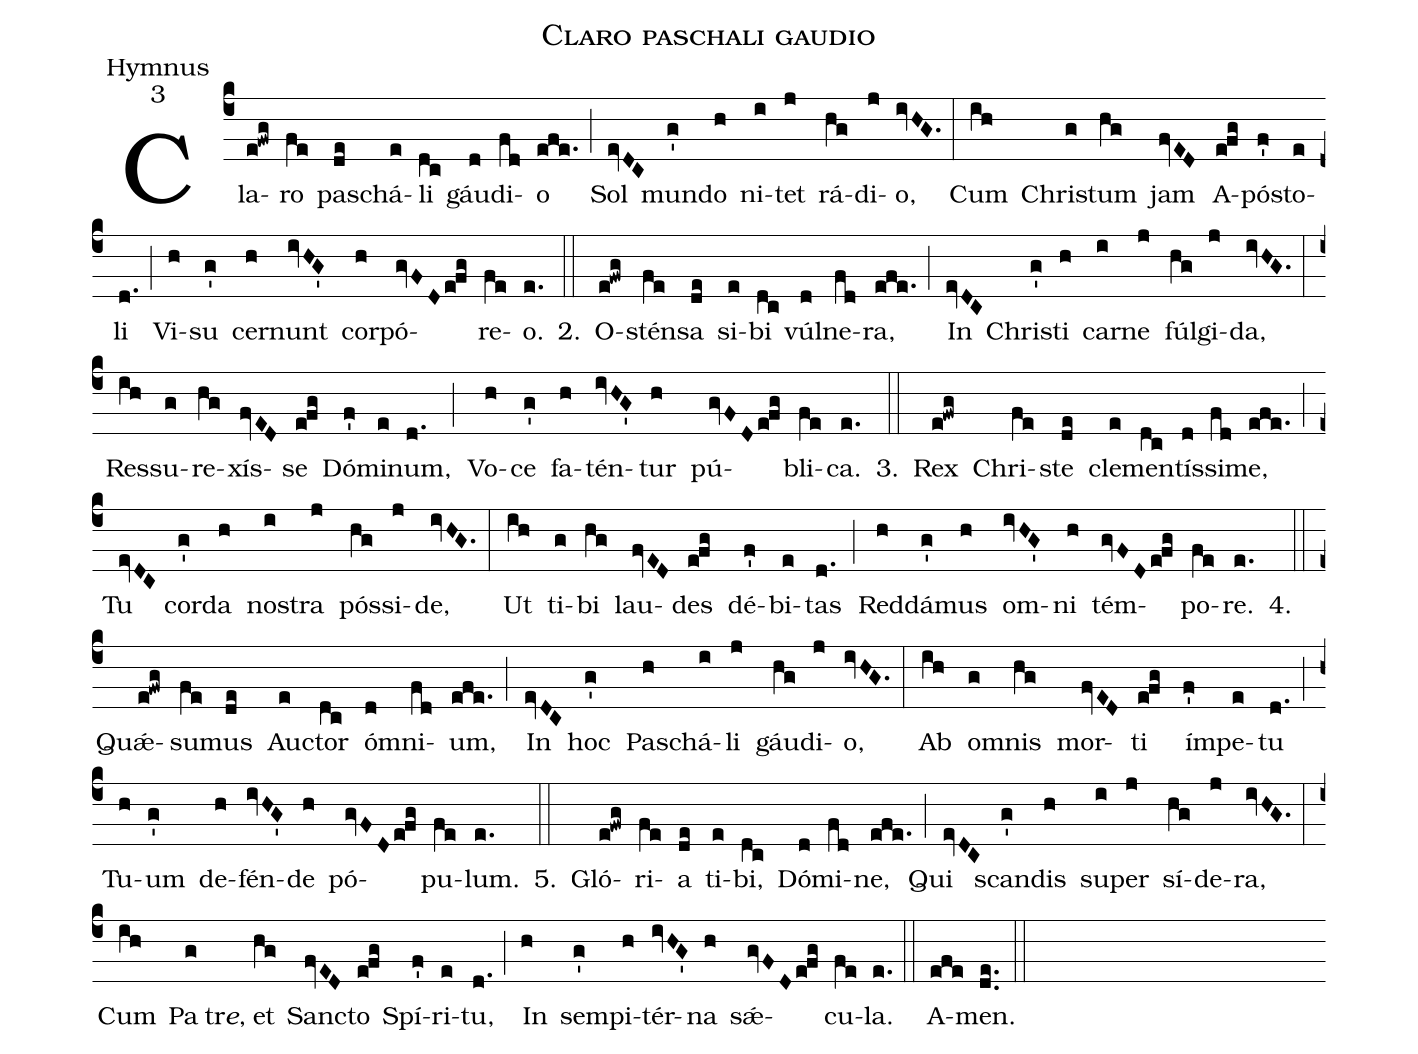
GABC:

name:Claro paschali gaudio;
office-part:Hymnus;
mode:3;
%%
(c4)Cla(e!fwg)ro(fe) pas(de)chá(e)li(dc) gáu(d)di(fd)o(efe.) (;)
Sol(evDC) mun(g')do(h) ni(i)tet(j) rá(hg)di(j)o,(ivHG.) (:)
Cum(ih) Chri(g)stum(hg) jam(fvED) A(e!fg)pó(f')sto(e)li(d.) (;)
Vi(h)su(g') cer(h)nunt(ivHG') cor(h)pó(gvFD/e!fg)re(fe)o.(e.)

2.(::) O(e!fwg)stén(fe)sa(de) si(e)bi(dc) vúl(d)ne(fd)ra,(efe.) (;)
In(evDC) Chri(g')sti(h) car(i)ne(j) fúl(hg)gi(j)da,(ivHG.) (:)
Res(ih)su(g)re(hg)xís(fvED)se(e!fg) Dó(f')mi(e)num,(d.) (;)
Vo(h)ce(g') fa(h)tén(ivHG')tur(h) pú(gvFD/e!fg)bli(fe)ca.(e.)

3.(::) Rex(e!fwg) Chri(fe)ste(de) cle(e)men(dc)tís(d)si(fd)me,(efe.) (;)
Tu(evDC) cor(g')da(h) no(i)stra(j) pós(hg)si(j)de,(ivHG.) (:)
Ut(ih) ti(g)bi(hg) lau(fvED)des(e!fg) dé(f')bi(e)tas(d.) (;)
Red(h)dá(g')mus(h) om(ivHG')ni(h) tém(gvFD/e!fg)po(fe)re.(e.)

4.(::) Quǽ(e!fwg)su(fe)mus(de) Au(e)ctor(dc) óm(d)ni(fd)um,(efe.) (;)
In(evDC) hoc(g') Pas(h)chá(i)li(j) gáu(hg)di(j)o,(ivHG.) (:)
Ab(ih) om(g)nis(hg) mor(fvED)ti(e!fg) ím(f')pe(e)tu(d.) (;)
Tu(h)um(g') de(h)fén(ivHG')de(h) pó(gvFD/e!fg)pu(fe)lum.(e.)

5.(::) Gló(e!fwg)ri(fe)a(de) ti(e)bi,(dc) Dó(d)mi(fd)ne,(efe.) (;)
Qui(evDC) scan(g')dis(h) su(i)per(j) sí(hg)de(j)ra,(ivHG.) (:)
Cum(ih) Pa(g)tr<i>e</i>,() et(hg) San(fvED)cto(e!fg) Spí(f')ri(e)tu,(d.) (;)
In(h) sem(g')pi(h)tér(ivHG')na(h) sǽ(gvFD/e!fg)cu(fe)la.(e.) (::)
A(efe)men.(de..) (::)
